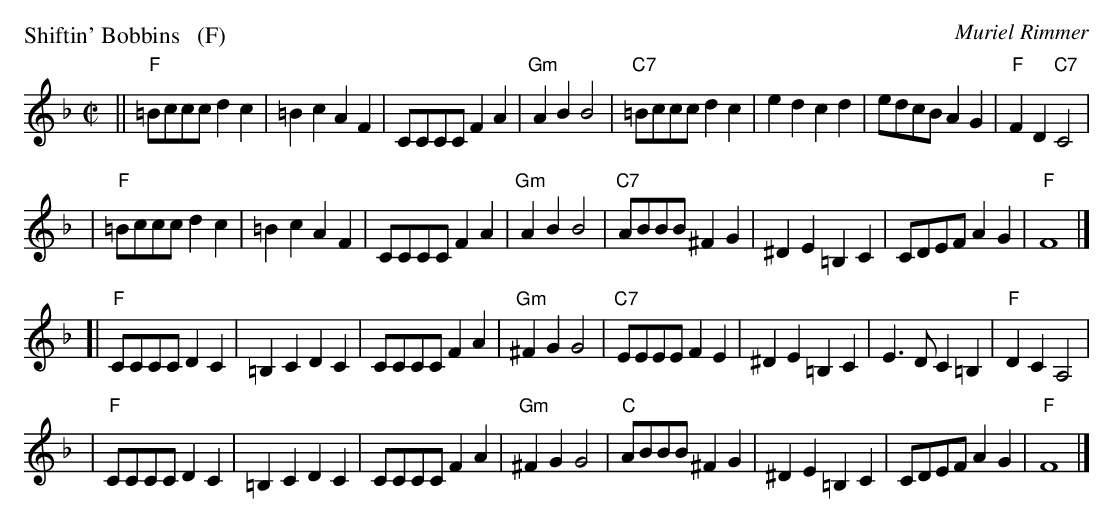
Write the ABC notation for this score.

X:1
P: Shiftin' Bobbins   (F)
C: Muriel Rimmer
M: C|
L: 1/8
K: F
|| "F"=Bccc d2c2 | =B2c2 A2F2 | CCCC F2A2 | "Gm"A2B2 B4 \
| "C7"=Bccc d2c2 | e2d2 c2d2 | edcB A2G2 | "F"F2D2 "C7"C4 |
| "F"=Bccc d2c2 | =B2c2 A2F2 | CCCC F2A2 | "Gm"A2B2 B4 \
| "C7"ABBB ^F2G2 | ^D2E2 =B,2C2 | CDEF A2G2 | "F"F8 |]
[| "F"CCCC D2C2 | =B,2C2 D2C2 | CCCC F2A2 | "Gm"^F2G2 G4 \
| "C7"EEEE F2E2 | ^D2E2 =B,2C2 | E3D C2=B,2 | "F"D2C2 A,4 |
| "F"CCCC D2C2 | =B,2C2 D2C2 | CCCC F2A2 | "Gm"^F2G2 G4 \
| "C"ABBB ^F2G2 | ^D2E2 =B,2C2 | CDEF A2G2 | "F"F8 |]
